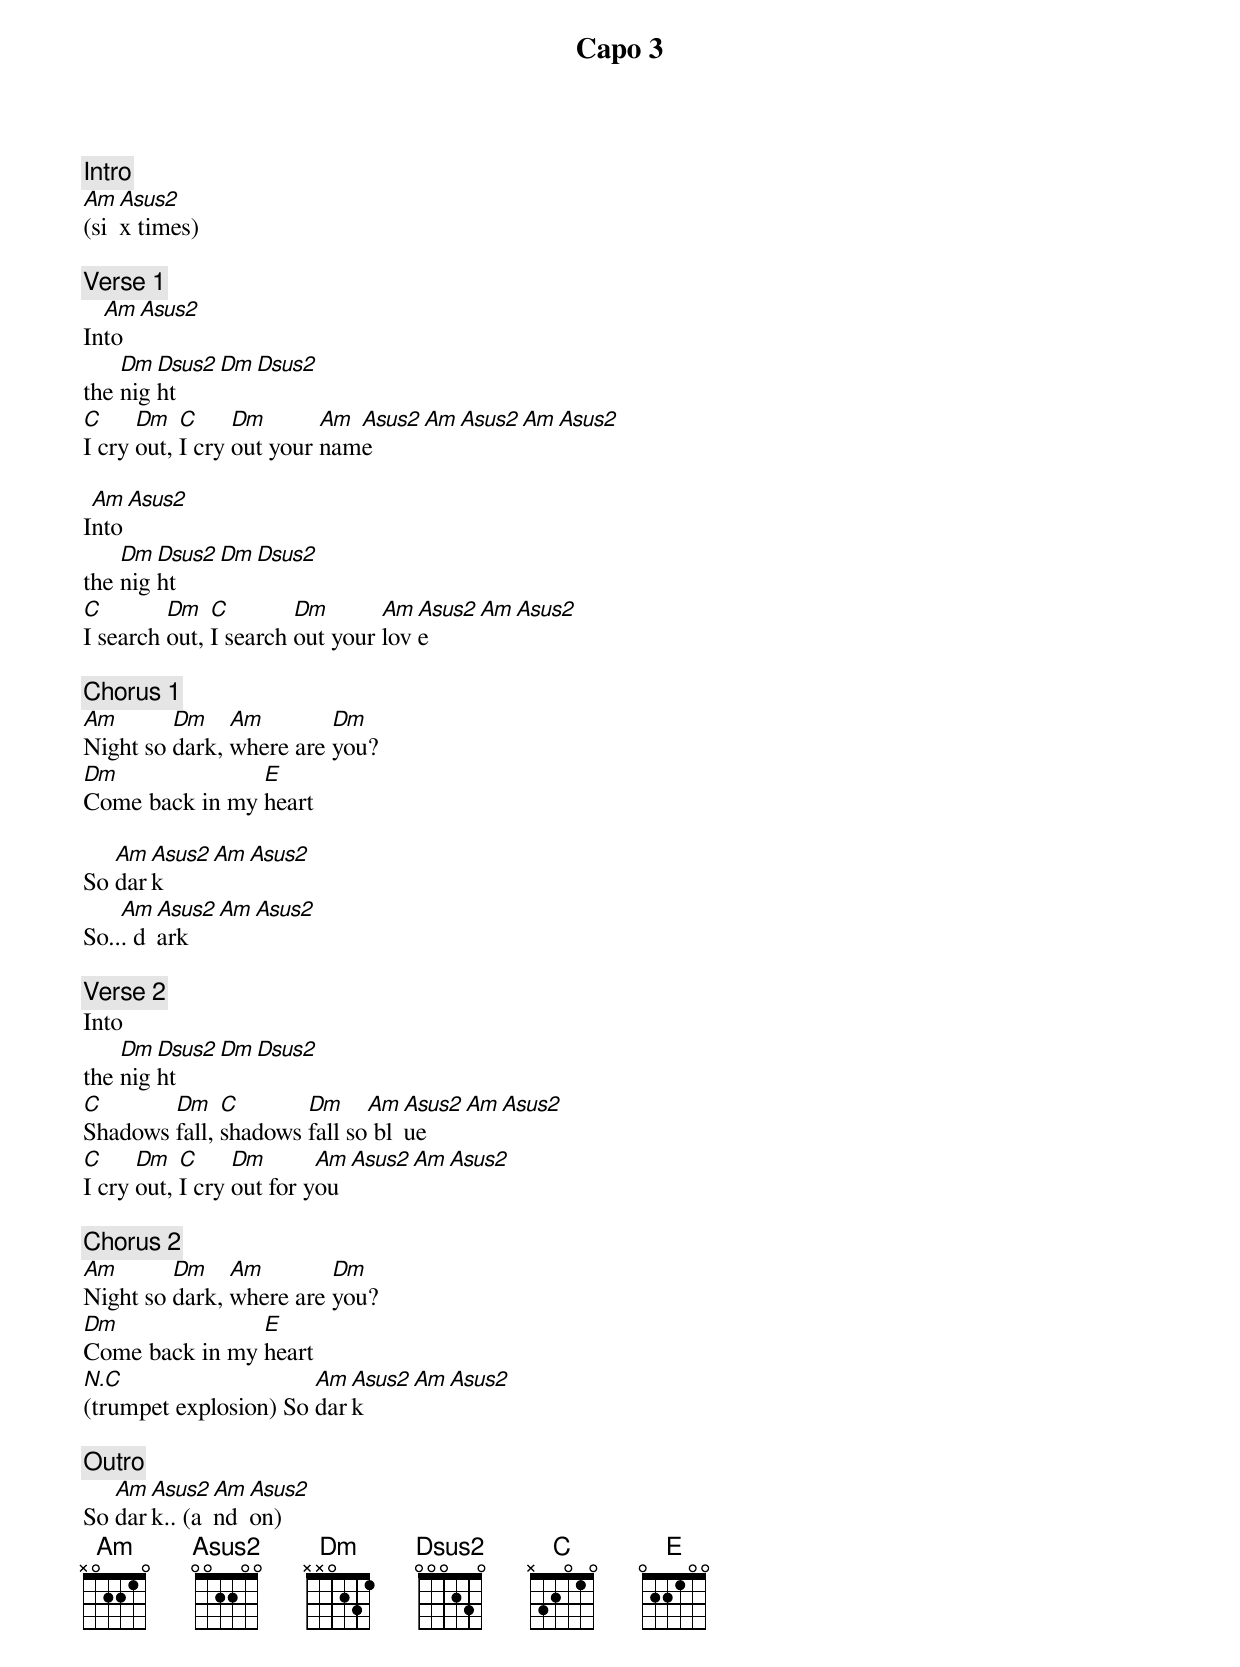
Capo 3

[Intro]
Am Asus2
(six times)

[Verse 1]
  Am Asus2
Into
    Dm Dsus2 Dm Dsus2
the night
C     Dm   C     Dm       Am Asus2 Am Asus2 Am Asus2
I cry out, I cry out your name

 Am Asus2
Into
    Dm Dsus2 Dm Dsus2
the night
C        Dm   C        Dm       Am Asus2 Am Asus2
I search out, I search out your love

[Chorus 1]
Am       Dm    Am        Dm
Night so dark, where are you?
Dm              E
Come back in my heart

   Am Asus2  Am Asus2
So dark
    Am Asus2 Am Asus2
So... dark

[Verse 2]
Into
    Dm Dsus2 Dm Dsus2
the night
C       Dm    C       Dm     Am Asus2 Am Asus2
Shadows fall, shadows fall so blue
C     Dm   C     Dm       Am Asus2 Am Asus2
I cry out, I cry out for you

[Chorus 2]
Am       Dm    Am        Dm
Night so dark, where are you?
Dm              E
Come back in my heart
N.C                    Am Asus2 Am Asus2
(trumpet explosion) So dark

[Outro]
   Am Asus2 Am Asus2
So dark.. (and on)
